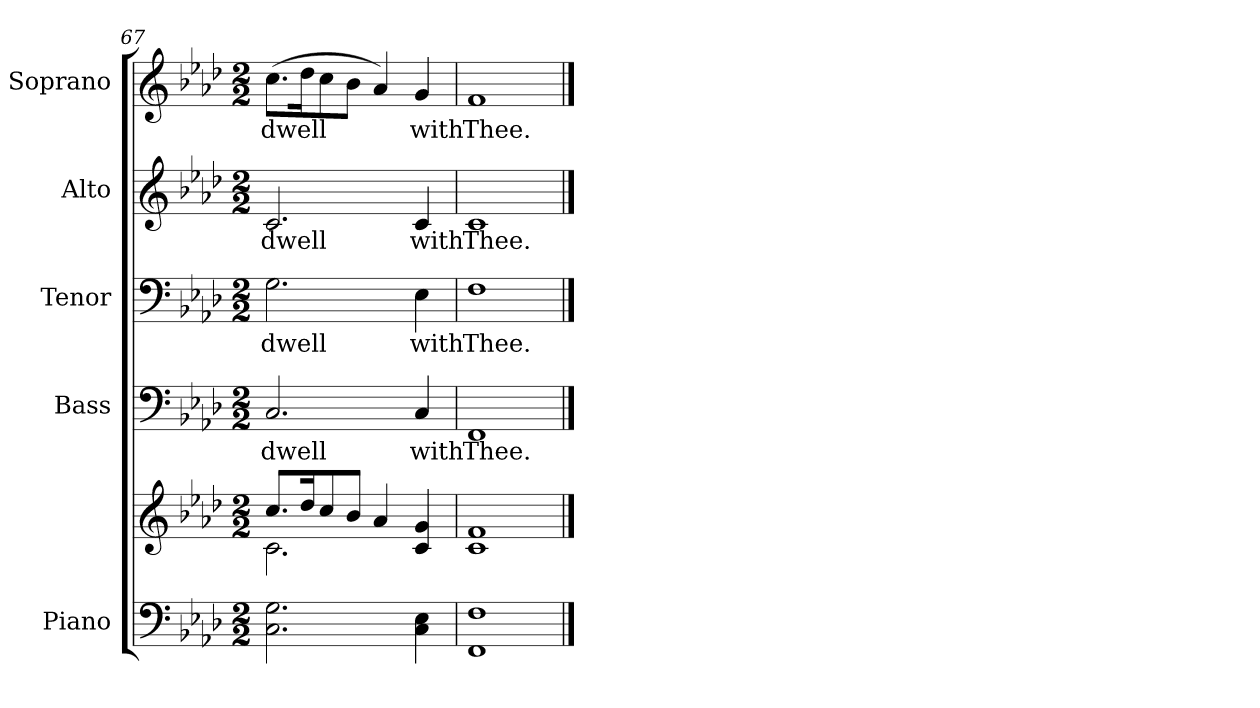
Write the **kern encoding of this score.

**kern	**kern	**kern	**text	**kern	**text	**kern	**text	**kern	**text
*part5	*part5	*part4	*part4	*part3	*part3	*part2	*part2	*part1	*part1
*staff6	*staff5	*staff4	*staff4	*staff3	*staff3	*staff2	*staff2	*staff1	*staff1
*I"Piano	*	*I"Bass	*	*I"Tenor	*	*I"Alto	*	*I"Soprano	*
*I'Pno.	*	*I'B.	*	*I'T.	*	*I'A.	*	*I'S.	*
!!LO:PB:g=z
*clefF4	*clefG2	*clefF4	*	*clefF4	*	*clefG2	*	*clefG2	*
*k[b-e-a-d-]	*k[b-e-a-d-]	*k[b-e-a-d-]	*	*k[b-e-a-d-]	*	*k[b-e-a-d-]	*	*k[b-e-a-d-]	*
*A-:	*A-:	*A-:	*	*A-:	*	*A-:	*	*A-:	*
*M2/2	*M2/2	*M2/2	*	*M2/2	*	*M2/2	*	*M2/2	*
=67	=67	=67	=67	=67	=67	=67	=67	=67	=67
*	*^	*	*	*	*	*	*	*	*
!	!	!	!	!LO:LY:b:color=#000000	!	!	!	!	!	!
!	!	!	!	!	!	!LO:LY:b:color=#000000	!	!	!	!
!	!	!	!	!	!	!	!	!LO:LY:b:color=#000000	!	!
!	!	!	!	!	!	!	!	!	!	!LO:LY:b:color=#000000
2.Ci\ 2.Gi	8.cci/L	2.ci\	2.Ci/	dwell	2.Gi\	dwell	2.ci/	dwell	(8.cci\L	dwell
.	16dd-i/K	.	.	.	.	.	.	.	16dd-i\K	.
.	8cci/	.	.	.	.	.	.	.	8cci\	.
.	8b-i/J	.	.	.	.	.	.	.	8b-i\J	.
.	4a-i/	.	.	.	.	.	.	.	4a-i/)	.
!	!	!	!	!LO:LY:b:color=#000000	!	!	!	!	!	!
!	!	!	!	!	!	!LO:LY:b:color=#000000	!	!	!	!
!	!	!	!	!	!	!	!	!LO:LY:b:color=#000000	!	!
!	!	!	!	!	!	!	!	!	!	!LO:LY:b:color=#000000
4Ci\ 4E-i	4ci/ 4gi	4ryy	4Ci/	with	4E-i\	with	4ci/	with	4gi/	with
*	*v	*v	*	*	*	*	*	*	*	*
=68	=68	=68	=68	=68	=68	=68	=68	=68	=68
*	*^	*	*	*	*	*	*	*	*
!	!	!	!	!LO:LY:b:color=#000000	!	!	!	!	!	!
*	*v	*v	*	*	*	*	*	*	*	*
*	*^	*	*	*	*	*	*	*	*
!	!	!	!	!	!	!LO:LY:b:color=#000000	!	!	!	!
*	*v	*v	*	*	*	*	*	*	*	*
*	*^	*	*	*	*	*	*	*	*
!	!	!	!	!	!	!	!	!LO:LY:b:color=#000000	!	!
*	*v	*v	*	*	*	*	*	*	*	*
*	*^	*	*	*	*	*	*	*	*
!	!	!	!	!	!	!	!	!	!	!LO:LY:b:color=#000000
*	*v	*v	*	*	*	*	*	*	*	*
1FFi 1Fi	1ci 1fi	1FFi	Thee.	1Fi	Thee.	1ci	Thee.	1fi	Thee.
==	==	==	==	==	==	==	==	==	==
*-	*-	*-	*-	*-	*-	*-	*-	*-	*-
